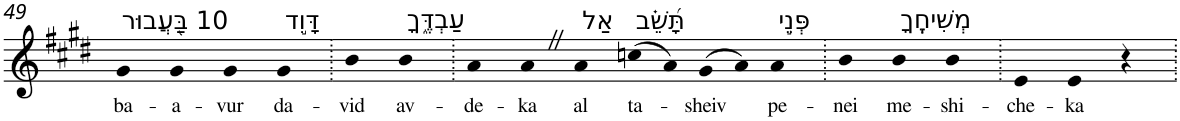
**kern	**text
*part1	*part1
*staff1	*staff1
*I"Piano	*
*I'Pno	*
!!LO:PB:g=z
*clefG2	*
*k[f#c#g#d#]	*
*E:	*
=49	=49
!LO:TX:a:t=10 בַּ֭עֲבוּר	!
!	!LO:LY:b
4g#	ba-
!	!LO:LY:b
4g#	-a-
!	!LO:LY:b
4g#	-vur
!LO:TX:a:t=דָּוִ֣ד	!
!	!LO:LY:b
4g#	da-
=50.	=50.
!	!LO:LY:b
4b	-vid
!LO:TX:a:t=עַבְדֶּ֑ךָ	!
!	!LO:LY:b
4b	av-
=51.	=51.
!	!LO:LY:b
4a	-de-
!	!LO:LY:b
4aZ	-ka
!LO:TX:a:t=אַל	!
!	!LO:LY:b
4a	al
!LO:TX:a:t=תָּ֝שֵׁ֗ב	!
!	!LO:LY:b
(>8ccn	ta-
8a)	.
!	!LO:LY:b
(>8g#	-sheiv
8a)	.
!LO:TX:a:t=פְּנֵ֣י	!
!	!LO:LY:b
4a	pe-
=52.	=52.
!	!LO:LY:b
4b	-nei
!LO:TX:a:t=מְשִׁיחֶֽךָ	!
!	!LO:LY:b
4b	me-
!	!LO:LY:b
4b	-shi-
=53.	=53.
!	!LO:LY:b
4e	-che-
!	!LO:LY:b
4e	-ka
4r	.
=.	=.
*-	*-
